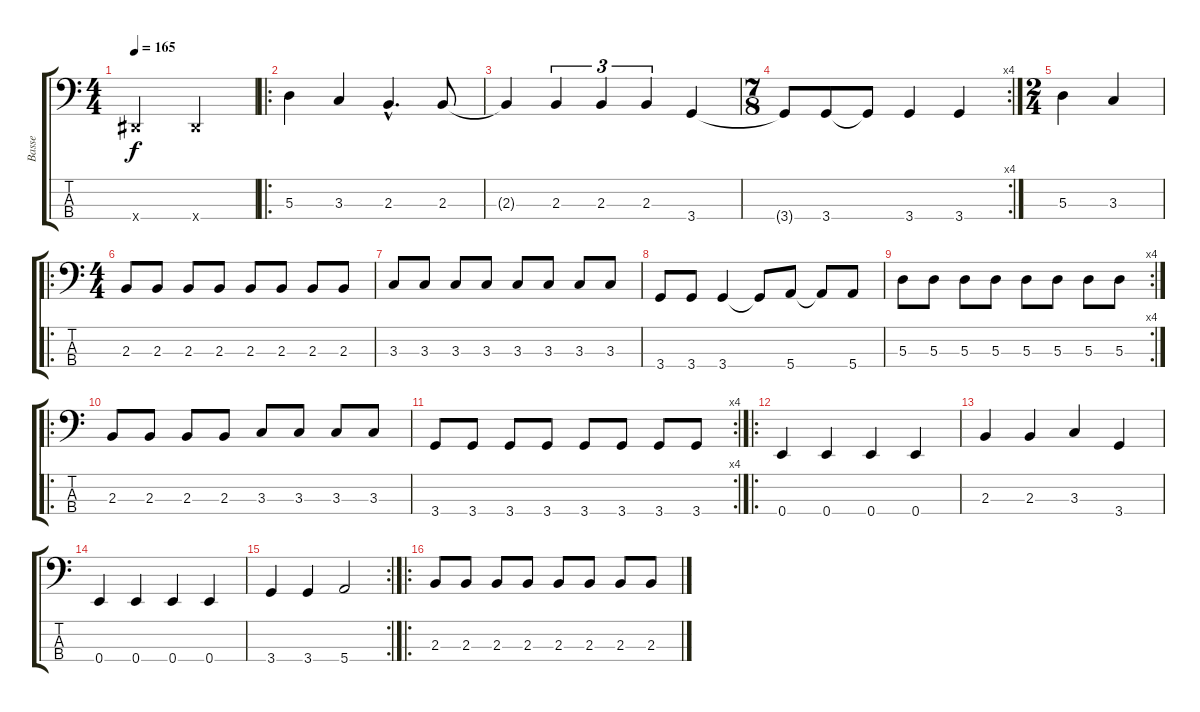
\track ("Basse" "Basse") {instrument electricbasspick}
\staff {score tabs}
\tuning (G2 D2 A1 E1) {hide}
\ts (4 4)
\tempo 165
\clef f4
\ks c
-1.4{x}.2{dy f instrument electricbasspick} -1.4{x}.2 |
\ro
5.3.4 3.3.4 2.3{hac}.4{d} 2.3.8 |
2.3{t}.4 2.3.4{tu (3 2)} 2.3.4{tu (3 2)} 2.3.4{tu (3 2)} 3.4.4 |
\rc 4
\ts (7 8)
3.4{t}.8 3.4.8 3.4{t}.8 3.4.4 3.4.4 |
\ts (2 4)
5.3.4 3.3.4 |
\ro
\ts (4 4)
2.3.8 2.3.8 2.3.8 2.3.8 2.3.8 2.3.8 2.3.8 2.3.8 |
3.3.8 3.3.8 3.3.8 3.3.8 3.3.8 3.3.8 3.3.8 3.3.8 |
3.4.8 3.4.8 3.4.4 3.4{t}.8 5.4.8 5.4{t}.8 5.4.8 |
\rc 4
5.3.8 5.3.8 5.3.8 5.3.8 5.3.8 5.3.8 5.3.8 5.3.8 |
\ro
2.3.8 2.3.8 2.3.8 2.3.8 3.3.8 3.3.8 3.3.8 3.3.8 |
\rc 4
3.4.8 3.4.8 3.4.8 3.4.8 3.4.8 3.4.8 3.4.8 3.4.8 |
\ro
0.4.4 0.4.4 0.4.4 0.4.4 |
2.3.4 2.3.4 3.3.4 3.4.4 |
0.4.4 0.4.4 0.4.4 0.4.4 |
\rc 2
3.4.4 3.4.4 5.4.2 |
\ro
2.3.8 2.3.8 2.3.8 2.3.8 2.3.8 2.3.8 2.3.8 2.3.8
